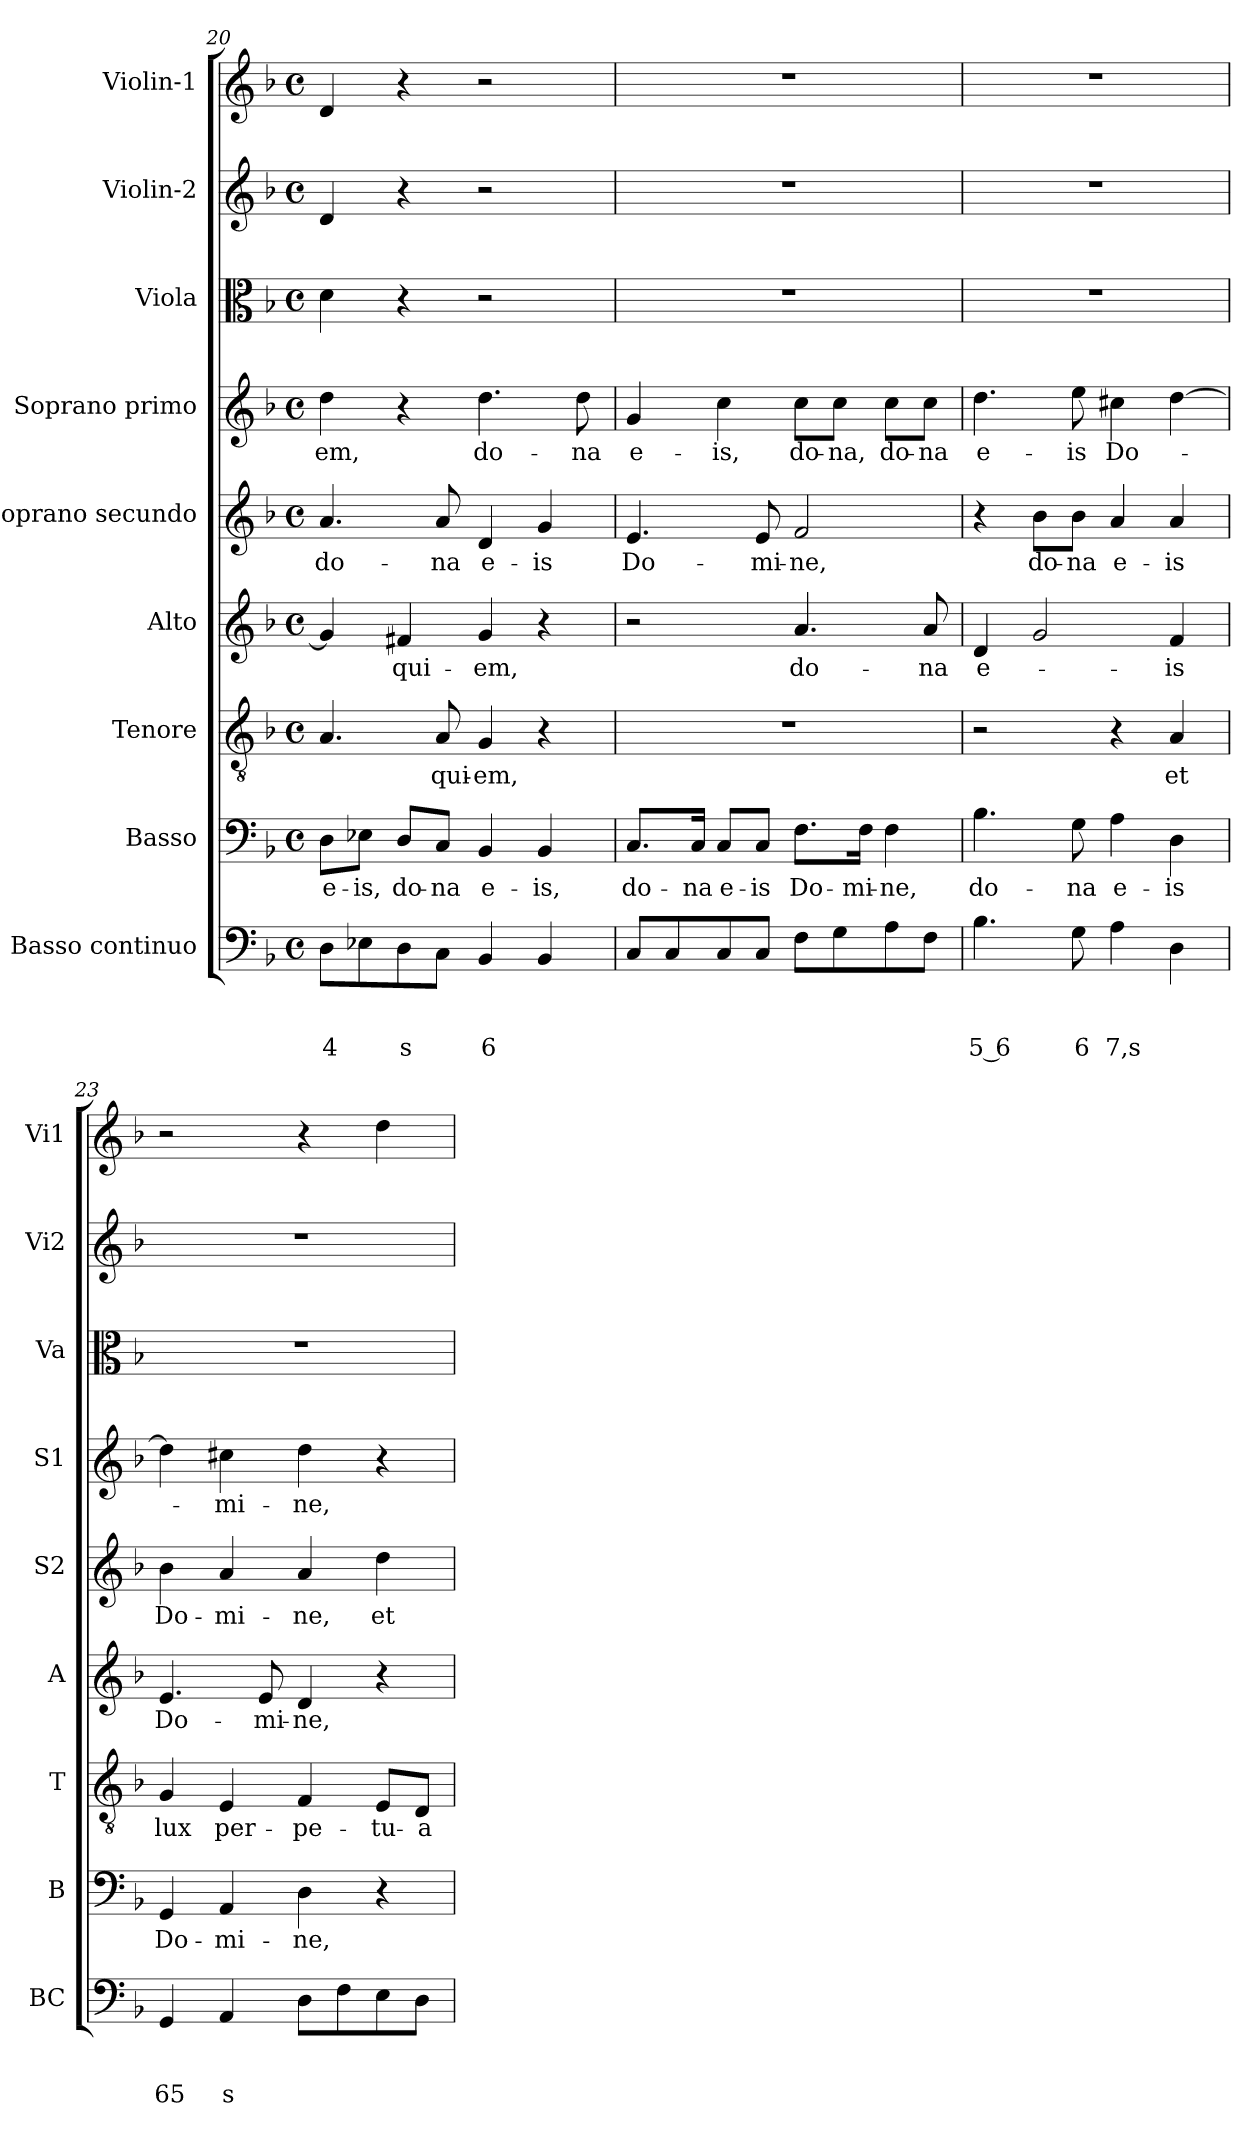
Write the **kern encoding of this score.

**kern	**text	**text	**text	**kern	**text	**kern	**text	**kern	**text	**kern	**text	**kern	**text	**kern	**kern	**kern
*part9	*part9	*part9	*part9	*part8	*part8	*part7	*part7	*part6	*part6	*part5	*part5	*part4	*part4	*part3	*part2	*part1
*staff9	*staff9	*staff9	*staff9	*staff8	*staff8	*staff7	*staff7	*staff6	*staff6	*staff5	*staff5	*staff4	*staff4	*staff3	*staff2	*staff1
*I"Basso continuo	*	*	*	*I"Basso	*	*I"Tenore	*	*I"Alto	*	*I"Soprano secundo	*	*I"Soprano primo	*	*I"Viola	*I"Violin-2	*I"Violin-1
*I'BC	*	*	*	*I'B	*	*I'T	*	*I'A	*	*I'S2	*	*I'S1	*	*I'Va	*I'Vi2	*I'Vi1
!!LO:LB:g=z
*clefF4	*	*	*	*clefF4	*	*clefGv2	*	*clefG2	*	*clefG2	*	*clefG2	*	*clefC3	*clefG2	*clefG2
*k[b-]	*	*	*	*k[b-]	*	*k[b-]	*	*k[b-]	*	*k[b-]	*	*k[b-]	*	*k[b-]	*k[b-]	*k[b-]
*F:	*	*	*	*F:	*	*F:	*	*F:	*	*F:	*	*F:	*	*F:	*F:	*F:
*M4/4	*	*	*	*M4/4	*	*M4/4	*	*M4/4	*	*M4/4	*	*M4/4	*	*M4/4	*M4/4	*M4/4
*met(c)	*	*	*	*met(c)	*	*met(c)	*	*met(c)	*	*met(c)	*	*met(c)	*	*met(c)	*met(c)	*met(c)
=20	=20	=20	=20	=20	=20	=20	=20	=20	=20	=20	=20	=20	=20	=20	=20	=20
!	!	!	!LO:LY:b	!	!LO:LY:b	!	!	!	!	!	!LO:LY:b	!	!LO:LY:b	!	!	!
8D\L	.	.	4	8D\L	e-	4.A/	.	4g/]	.	4.a/	do-	4dd\	-em,	4d\	4d/	4d/
!	!	!	!	!	!LO:LY:b	!	!	!	!	!	!	!	!	!	!	!
8E-X\	.	.	.	8E-X\J	-is,	.	.	.	.	.	.	.	.	.	.	.
!	!	!	!LO:LY:b	!	!LO:LY:b	!	!	!	!LO:LY:b	!	!	!	!	!	!	!
8D\	.	.	s	8D/L	do-	.	.	4f#X/	-qui-	.	.	4r	.	4r	4r	4r
!	!	!	!	!	!LO:LY:b	!	!LO:LY:b	!	!	!	!LO:LY:b	!	!	!	!	!
8C\J	.	.	.	8C/J	-na	8A/	-qui-	.	.	8a/	-na	.	.	.	.	.
!	!	!	!LO:LY:b	!	!LO:LY:b	!	!LO:LY:b	!	!LO:LY:b	!	!LO:LY:b	!	!LO:LY:b	!	!	!
4BB-/	.	.	6	4BB-/	e-	4G/	-em,	4g/	-em,	4d/	e-	4.dd\	do-	2r	2r	2r
!	!	!	!	!	!LO:LY:b	!	!	!	!	!	!LO:LY:b	!	!	!	!	!
4BB-/	.	.	.	4BB-/	-is,	4r	.	4r	.	4g/	-is	.	.	.	.	.
!	!	!	!	!	!	!	!	!	!	!	!	!	!LO:LY:b	!	!	!
.	.	.	.	.	.	.	.	.	.	.	.	8dd\	-na	.	.	.
=21	=21	=21	=21	=21	=21	=21	=21	=21	=21	=21	=21	=21	=21	=21	=21	=21
!	!	!	!	!	!LO:LY:b	!	!	!	!	!	!LO:LY:b	!	!LO:LY:b	!	!	!
8C/L	.	.	.	8.C/L	do-	1r	.	2r	.	4.e/	Do-	4g/	e-	1r	1r	1r
8C/	.	.	.	.	.	.	.	.	.	.	.	.	.	.	.	.
!	!	!	!	!	!LO:LY:b	!	!	!	!	!	!	!	!	!	!	!
.	.	.	.	16C/Jk	-na	.	.	.	.	.	.	.	.	.	.	.
!	!	!	!	!	!LO:LY:b	!	!	!	!	!	!	!	!LO:LY:b	!	!	!
8C/	.	.	.	8C/L	e-	.	.	.	.	.	.	4cc\	-is,	.	.	.
!	!	!	!	!	!LO:LY:b	!	!	!	!	!	!LO:LY:b	!	!	!	!	!
8C/J	.	.	.	8C/J	-is	.	.	.	.	8e/	-mi-	.	.	.	.	.
!	!	!	!	!	!LO:LY:b	!	!	!	!LO:LY:b	!	!LO:LY:b	!	!LO:LY:b	!	!	!
8F\L	.	.	.	8.F\L	Do-	.	.	4.a/	do-	2f/	-ne,	8cc\L	do-	.	.	.
!	!	!	!	!	!	!	!	!	!	!	!	!	!LO:LY:b	!	!	!
8G\	.	.	.	.	.	.	.	.	.	.	.	8cc\J	-na,	.	.	.
!	!	!	!	!	!LO:LY:b	!	!	!	!	!	!	!	!	!	!	!
.	.	.	.	16F\Jk	-mi-	.	.	.	.	.	.	.	.	.	.	.
!	!	!	!	!	!LO:LY:b	!	!	!	!	!	!	!	!LO:LY:b	!	!	!
8A\	.	.	.	4F\	-ne,	.	.	.	.	.	.	8cc\L	do-	.	.	.
!	!	!	!	!	!	!	!	!	!LO:LY:b	!	!	!	!LO:LY:b	!	!	!
8F\J	.	.	.	.	.	.	.	8a/	-na	.	.	8cc\J	-na	.	.	.
=22	=22	=22	=22	=22	=22	=22	=22	=22	=22	=22	=22	=22	=22	=22	=22	=22
!	!	!	!LO:LY:b	!	!LO:LY:b	!	!	!	!LO:LY:b	!	!	!	!LO:LY:b	!	!	!
4.B-\	.	.	5 6	4.B-\	do-	2r	.	4d/	e-	4r	.	4.dd\	e-	1r	1r	1r
!	!	!	!	!	!	!	!	!	!	!	!LO:LY:b	!	!	!	!	!
.	.	.	.	.	.	.	.	2g/	.	8b-\L	do-	.	.	.	.	.
!	!	!	!LO:LY:b	!	!LO:LY:b	!	!	!	!	!	!LO:LY:b	!	!LO:LY:b	!	!	!
8G\	.	.	6	8G\	-na	.	.	.	.	8b-\J	-na	8ee\	-is	.	.	.
!	!	!	!LO:LY:b	!	!LO:LY:b	!	!	!	!	!	!LO:LY:b	!	!LO:LY:b	!	!	!
4A\	.	.	7,s	4A\	e-	4r	.	.	.	4a/	e-	4cc#X\	Do-	.	.	.
!	!	!	!	!	!LO:LY:b	!	!LO:LY:b	!	!LO:LY:b	!	!LO:LY:b	!	!	!	!	!
4D\	.	.	.	4D\	-is	4A/	et	4f/	-is	4a/	-is	[4dd\	.	.	.	.
=23	=23	=23	=23	=23	=23	=23	=23	=23	=23	=23	=23	=23	=23	=23	=23	=23
!	!	!	!LO:LY:b	!	!LO:LY:b	!	!LO:LY:b	!	!LO:LY:b	!	!LO:LY:b	!	!	!	!	!
4GG/	.	.	65	4GG/	Do-	4G/	lux	4.e/	Do-	4b-\	Do-	4dd\]	.	1r	1r	2r
!	!	!	!LO:LY:b	!	!LO:LY:b	!	!LO:LY:b	!	!	!	!LO:LY:b	!	!LO:LY:b	!	!	!
4AA/	.	.	s	4AA/	-mi-	4E/	per-	.	.	4a/	-mi-	4cc#X\	-mi-	.	.	.
!	!	!	!	!	!	!	!	!	!LO:LY:b	!	!	!	!	!	!	!
.	.	.	.	.	.	.	.	8e/	-mi-	.	.	.	.	.	.	.
!	!	!	!	!	!LO:LY:b	!	!LO:LY:b	!	!LO:LY:b	!	!LO:LY:b	!	!LO:LY:b	!	!	!
8D\L	.	.	.	4D\	-ne,	4F/	-pe-	4d/	-ne,	4a/	-ne,	4dd\	-ne,	.	.	4r
8F\	.	.	.	.	.	.	.	.	.	.	.	.	.	.	.	.
!	!	!	!	!	!	!	!LO:LY:b	!	!	!	!LO:LY:b	!	!	!	!	!
8E\	.	.	.	4r	.	8E/L	-tu-	4r	.	4dd\	et	4r	.	.	.	4dd\
!	!	!	!	!	!	!	!LO:LY:b	!	!	!	!	!	!	!	!	!
8D\J	.	.	.	.	.	8D/J	-a	.	.	.	.	.	.	.	.	.
=	=	=	=	=	=	=	=	=	=	=	=	=	=	=	=	=
*-	*-	*-	*-	*-	*-	*-	*-	*-	*-	*-	*-	*-	*-	*-	*-	*-
